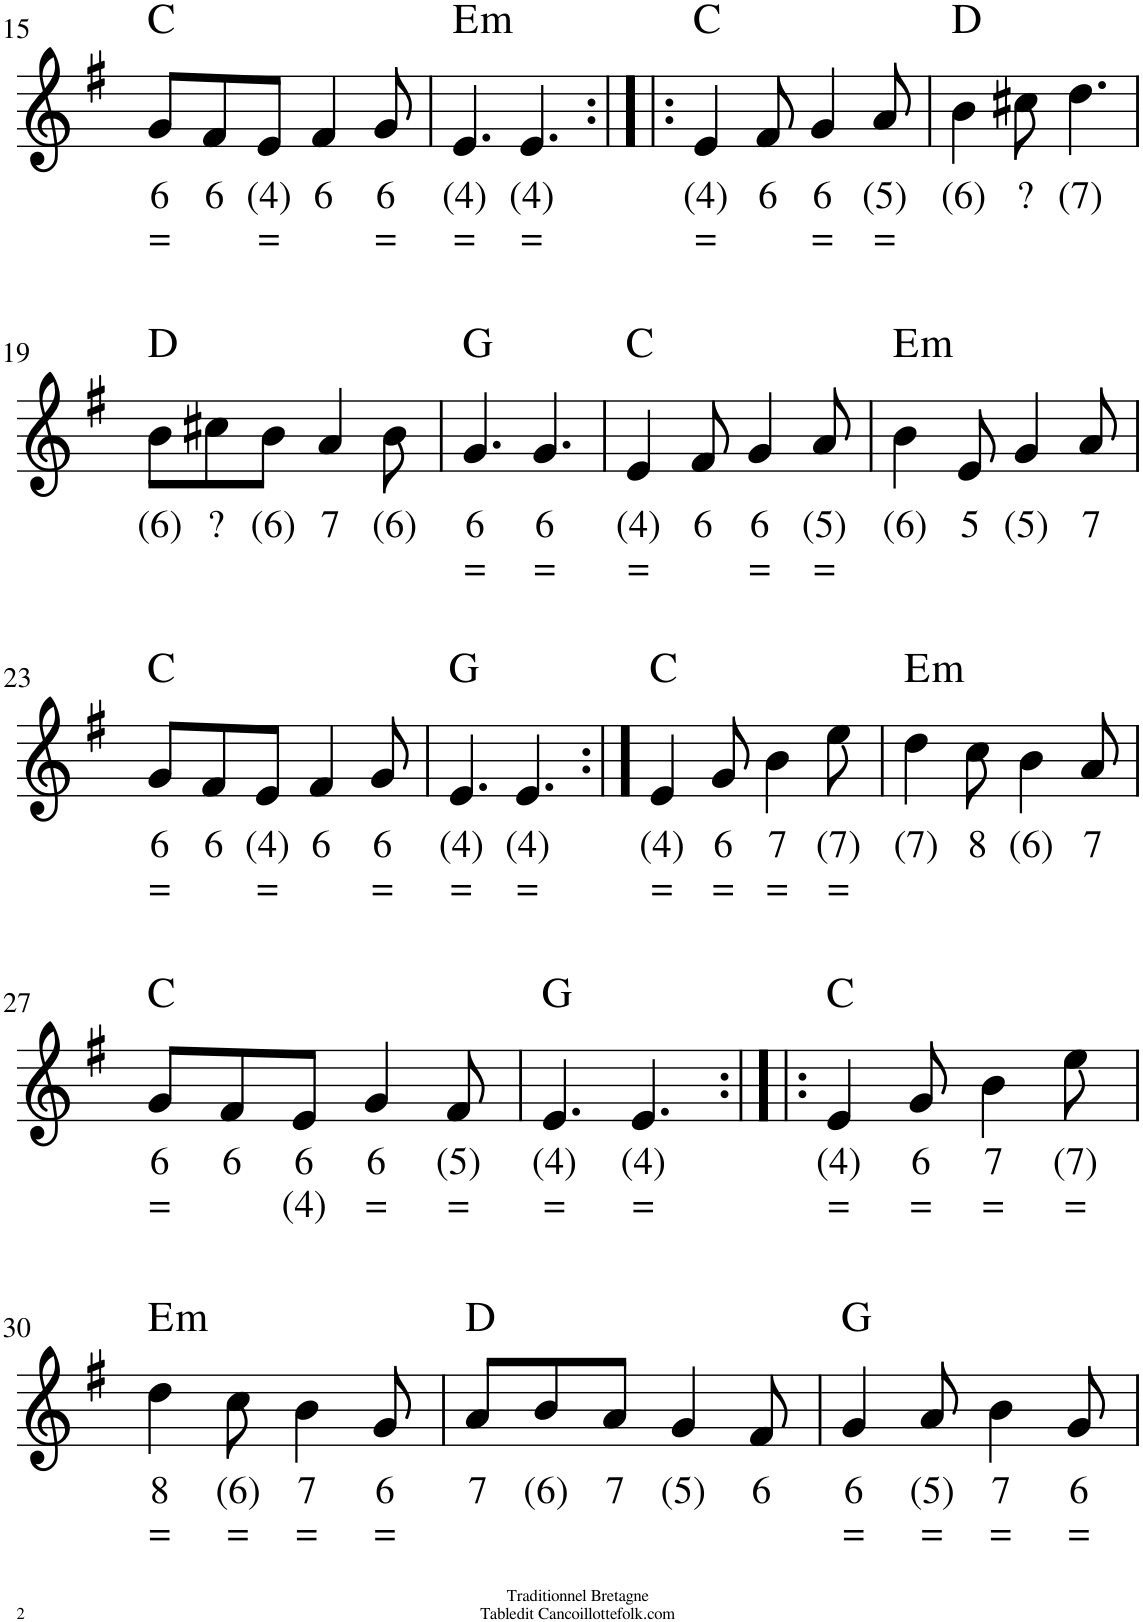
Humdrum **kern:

**kern	**text	**text	**harte
*part1	*part1	*part1	*part1
*staff1	*staff1	*staff1	*
*I"Accordion	*	*	*
*I'Acc	*	*	*
!!LO:PB:g=z
*clefG2	*	*	*
*k[f#]	*	*	*
*M6/8	*	*	*
=15	=15	=15	=15
!	!LO:LY:b	!LO:LY:b	!
8g/L	6	=	C:maj
!	!LO:LY:b	!	!
8f#/	6	.	.
!	!LO:LY:b	!LO:LY:b	!
8e/J	(4)	=	.
!	!LO:LY:b	!	!
4f#/	6	.	.
!	!LO:LY:b	!LO:LY:b	!
8g/	6	=	.
=16	=16	=16	=16
!	!LO:LY:b	!LO:LY:b	!LO:H:kt=m
4.e/	(4)	=	E:min
!	!LO:LY:b	!LO:LY:b	!
4.e/	(4)	=	.
=17:|!|:	=17:|!|:	=17:|!|:	=17:|!|:
!	!LO:LY:b	!LO:LY:b	!
4e/	(4)	=	C:maj
!	!LO:LY:b	!	!
8f#/	6	.	.
!	!LO:LY:b	!LO:LY:b	!
4g/	6	=	.
!	!LO:LY:b	!LO:LY:b	!
8a/	(5)	=	.
=18	=18	=18	=18
!	!LO:LY:b	!	!
4b\	(6)	.	D:maj
!	!LO:LY:b	!	!
8cc#X\	?	.	.
!	!LO:LY:b	!	!
4.dd\	(7)	.	.
!!LO:LB:g=z
=19	=19	=19	=19
!	!LO:LY:b	!	!
8b\L	(6)	.	D:maj
!	!LO:LY:b	!	!
8cc#X\	?	.	.
!	!LO:LY:b	!	!
8b\J	(6)	.	.
!	!LO:LY:b	!	!
4a/	7	.	.
!	!LO:LY:b	!	!
8b\	(6)	.	.
=20	=20	=20	=20
!	!LO:LY:b	!LO:LY:b	!
4.g/	6	=	G:maj
!	!LO:LY:b	!LO:LY:b	!
4.g/	6	=	.
=21	=21	=21	=21
!	!LO:LY:b	!LO:LY:b	!
4e/	(4)	=	C:maj
!	!LO:LY:b	!	!
8f#/	6	.	.
!	!LO:LY:b	!LO:LY:b	!
4g/	6	=	.
!	!LO:LY:b	!LO:LY:b	!
8a/	(5)	=	.
=22	=22	=22	=22
!	!LO:LY:b	!	!LO:H:kt=m
4b\	(6)	.	E:min
!	!LO:LY:b	!	!
8e/	5	.	.
!	!LO:LY:b	!	!
4g/	(5)	.	.
!	!LO:LY:b	!	!
8a/	7	.	.
!!LO:LB:g=z
=23	=23	=23	=23
!	!LO:LY:b	!LO:LY:b	!
8g/L	6	=	C:maj
!	!LO:LY:b	!	!
8f#/	6	.	.
!	!LO:LY:b	!LO:LY:b	!
8e/J	(4)	=	.
!	!LO:LY:b	!	!
4f#/	6	.	.
!	!LO:LY:b	!LO:LY:b	!
8g/	6	=	.
=24	=24	=24	=24
!	!LO:LY:b	!LO:LY:b	!
4.e/	(4)	=	G:maj
!	!LO:LY:b	!LO:LY:b	!
4.e/	(4)	=	.
=25:|!	=25:|!	=25:|!	=25:|!
!	!LO:LY:b	!LO:LY:b	!
4e/	(4)	=	C:maj
!	!LO:LY:b	!LO:LY:b	!
8g/	6	=	.
!	!LO:LY:b	!LO:LY:b	!
4b\	7	=	.
!	!LO:LY:b	!LO:LY:b	!
8ee\	(7)	=	.
=26	=26	=26	=26
!	!LO:LY:b	!	!LO:H:kt=m
4dd\	(7)	.	E:min
!	!LO:LY:b	!	!
8cc\	8	.	.
!	!LO:LY:b	!	!
4b\	(6)	.	.
!	!LO:LY:b	!	!
8a/	7	.	.
!!LO:LB:g=z
=27	=27	=27	=27
!	!LO:LY:b	!LO:LY:b	!
8g/L	6	=	C:maj
!	!LO:LY:b	!	!
8f#/	6	.	.
!	!LO:LY:b	!LO:LY:b	!
8e/J	6	(4)	.
!	!LO:LY:b	!LO:LY:b	!
4g/	6	=	.
!	!LO:LY:b	!LO:LY:b	!
8f#/	(5)	=	.
=28	=28	=28	=28
!	!LO:LY:b	!LO:LY:b	!
4.e/	(4)	=	G:maj
!	!LO:LY:b	!LO:LY:b	!
4.e/	(4)	=	.
=29:|!|:	=29:|!|:	=29:|!|:	=29:|!|:
!	!LO:LY:b	!LO:LY:b	!
4e/	(4)	=	C:maj
!	!LO:LY:b	!LO:LY:b	!
8g/	6	=	.
!	!LO:LY:b	!LO:LY:b	!
4b\	7	=	.
!	!LO:LY:b	!LO:LY:b	!
8ee\	(7)	=	.
!!LO:LB:g=z
=30	=30	=30	=30
!	!LO:LY:b	!LO:LY:b	!LO:H:kt=m
4dd\	8	=	E:min
!	!LO:LY:b	!LO:LY:b	!
8cc\	(6)	=	.
!	!LO:LY:b	!LO:LY:b	!
4b\	7	=	.
!	!LO:LY:b	!LO:LY:b	!
8g/	6	=	.
=31	=31	=31	=31
!	!LO:LY:b	!	!
8a/L	7	.	D:maj
!	!LO:LY:b	!	!
8b/	(6)	.	.
!	!LO:LY:b	!	!
8a/J	7	.	.
!	!LO:LY:b	!	!
4g/	(5)	.	.
!	!LO:LY:b	!	!
8f#/	6	.	.
=32	=32	=32	=32
!	!LO:LY:b	!LO:LY:b	!
4g/	6	=	G:maj
!	!LO:LY:b	!LO:LY:b	!
8a/	(5)	=	.
!	!LO:LY:b	!LO:LY:b	!
4b\	7	=	.
!	!LO:LY:b	!LO:LY:b	!
8g/	6	=	.
=	=	=	=
*-	*-	*-	*-
